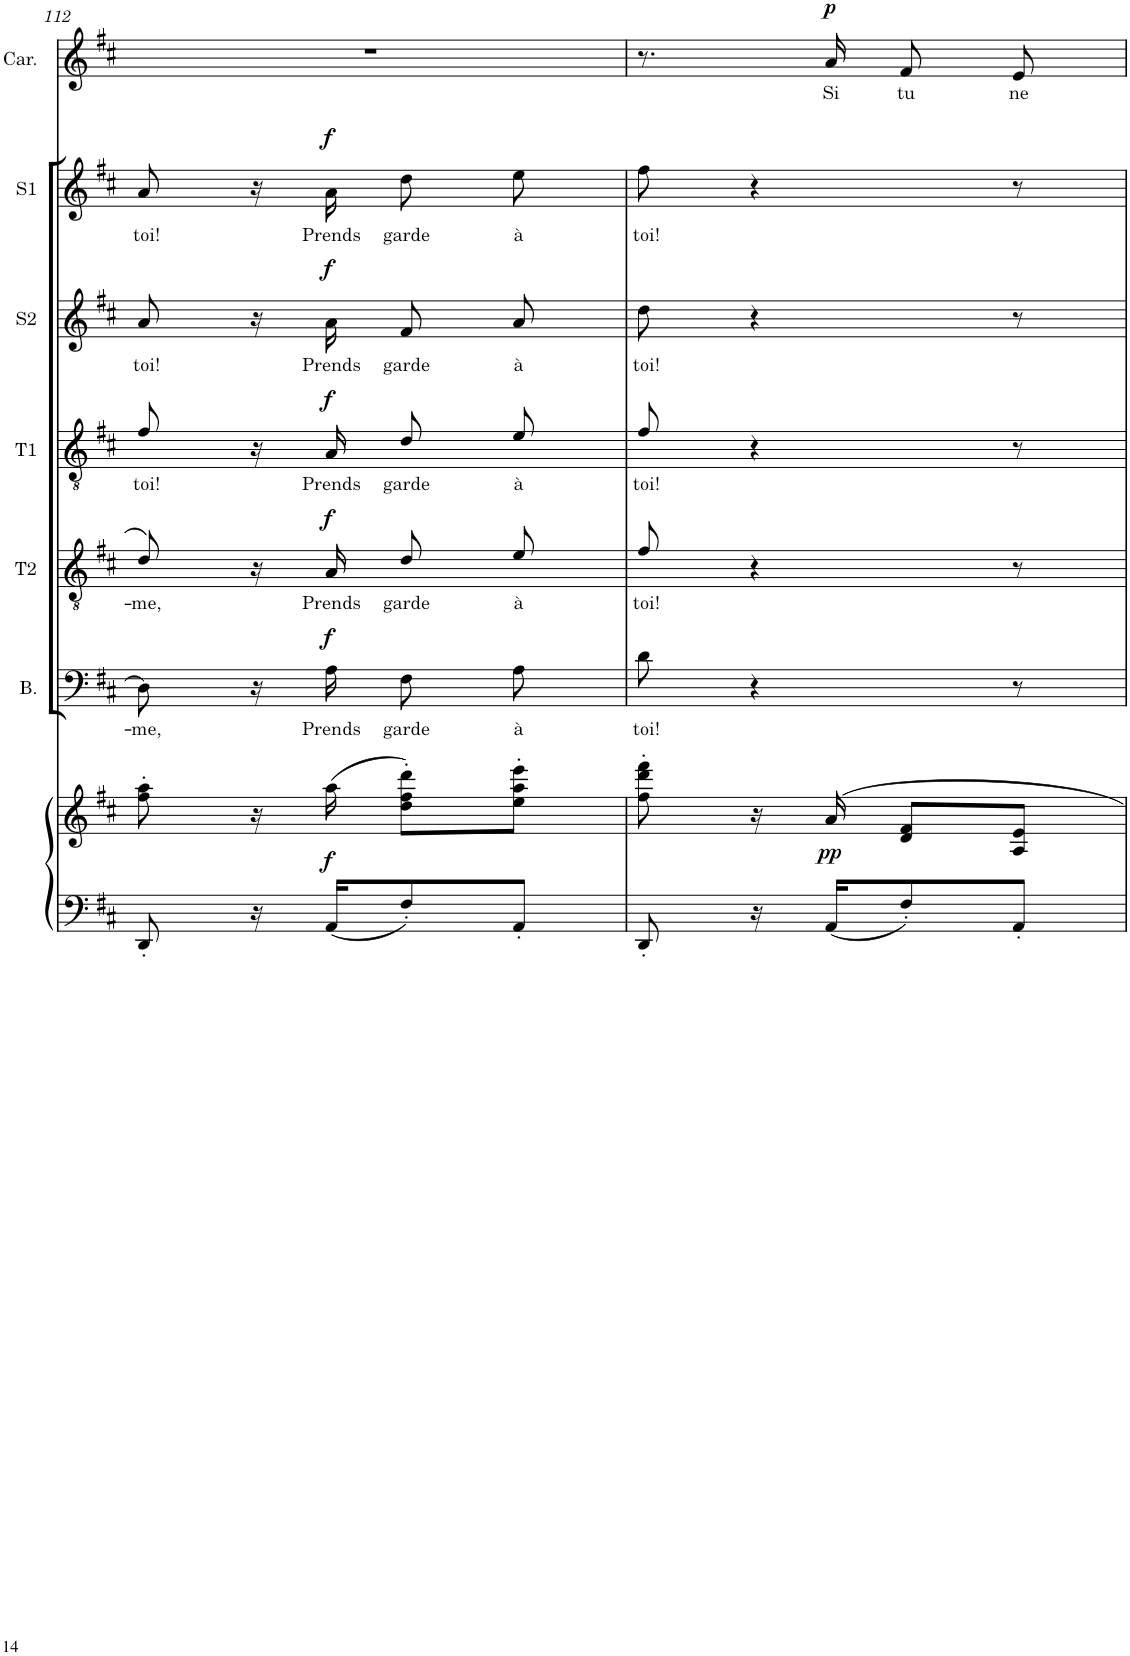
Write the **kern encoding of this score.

**kern	**kern	**dynam	**kern	**text	**dynam	**kern	**text	**dynam	**kern	**text	**dynam	**kern	**text	**dynam	**kern	**text	**dynam	**kern	**text	**dynam
*part7	*part7	*part7	*part6	*part6	*part6	*part5	*part5	*part5	*part4	*part4	*part4	*part3	*part3	*part3	*part2	*part2	*part2	*part1	*part1	*part1
*staff8	*staff7	*staff7/8	*staff6	*staff6	*staff6	*staff5	*staff5	*staff5	*staff4	*staff4	*staff4	*staff3	*staff3	*staff3	*staff2	*staff2	*staff2	*staff1	*staff1	*staff1
*I"Midi_1	*	*	*I"Basse	*	*	*I"Ténor 2	*	*	*I"Ténor 1	*	*	*I"Soprano 2	*	*	*I"Soprano 1	*	*	*I"Carmen	*	*
*	*	*	*I'B.	*	*	*I'T2	*	*	*I'T1	*	*	*I'S2	*	*	*I'S1	*	*	*I'Car.	*	*
!!LO:PB:g=z
*clefF4	*clefG2	*	*clefF4	*	*	*clefGv2	*	*	*clefGv2	*	*	*clefG2	*	*	*clefG2	*	*	*clefG2	*	*
*k[f#c#]	*k[f#c#]	*	*k[f#c#]	*	*	*k[f#c#]	*	*	*k[f#c#]	*	*	*k[f#c#]	*	*	*k[f#c#]	*	*	*k[f#c#]	*	*
*M2/4	*M2/4	*	*M2/4	*	*	*M2/4	*	*	*M2/4	*	*	*M2/4	*	*	*M2/4	*	*	*M2/4	*	*
=112	=112	=112	=112	=112	=112	=112	=112	=112	=112	=112	=112	=112	=112	=112	=112	=112	=112	=112	=112	=112
!	!	!	!	!LO:LY:b	!	!	!LO:LY:b	!	!	!LO:LY:b	!	!	!LO:LY:b	!	!	!LO:LY:b	!	!	!	!
8DD'/	8ff#\' 8aa\'	.	8D\]	-me,	.	8d/	-me,	.	8f#/	toi!	.	8a/	toi!	.	8a/	toi!	.	2r	.	.
16r	16r	.	16r	.	.	16r	.	.	16r	.	.	16r	.	.	16r	.	.	.	.	.
!	!	!LO:DY:b	!	!LO:LY:b	!LO:DY:a	!	!LO:LY:b	!LO:DY:a	!	!LO:LY:b	!LO:DY:a	!	!LO:LY:b	!LO:DY:a	!	!LO:LY:b	!LO:DY:a	!	!	!
16AA/KL	(>16aa\	f	16A\	Prends	f	16A/	Prends	f	16A/	Prends	f	16a\	Prends	f	16a\	Prends	f	.	.	.
!	!	!	!	!LO:LY:b	!	!	!LO:LY:b	!	!	!LO:LY:b	!	!	!LO:LY:b	!	!	!LO:LY:b	!	!	!	!
8F#'/	8dd\' 8ff#\' 8ddd\'L)	.	8F#\L	garde	.	8d/L	garde	.	8d/L	garde	.	8f#/L	garde	.	8dd\L	garde	.	.	.	.
!	!	!	!	!LO:LY:b	!	!	!LO:LY:b	!	!	!LO:LY:b	!	!	!LO:LY:b	!	!	!LO:LY:b	!	!	!	!
8AA'/J	8ee\' 8aa\' 8eee\'J	.	8A\J	à	.	8e/J	à	.	8e/J	à	.	8a/J	à	.	8ee\J	à	.	.	.	.
=113	=113	=113	=113	=113	=113	=113	=113	=113	=113	=113	=113	=113	=113	=113	=113	=113	=113	=113	=113	=113
!	!	!	!	!LO:LY:b	!	!	!LO:LY:b	!	!	!LO:LY:b	!	!	!LO:LY:b	!	!	!LO:LY:b	!	!	!	!
8DD'/	8ff#\' 8ddd\' 8fff#\'	.	8d\	toi!	.	8f#/	toi!	.	8f#/	toi!	.	8dd\	toi!	.	8ff#\	toi!	.	8.r	.	.
16r	16r	.	4r	.	.	4r	.	.	4r	.	.	4r	.	.	4r	.	.	.	.	.
!	!	!LO:DY:b	!	!	!	!	!	!	!	!	!	!	!	!	!	!	!	!	!LO:LY:b	!LO:DY:a
16AA/KL	16a/	pp	.	.	.	.	.	.	.	.	.	.	.	.	.	.	.	16a/	Si	p
!	!	!	!	!	!	!	!	!	!	!	!	!	!	!	!	!	!	!	!LO:LY:b	!
8F#'/	8d/ 8f#/L	.	.	.	.	.	.	.	.	.	.	.	.	.	.	.	.	8f#/L	tu	.
!	!	!	!	!	!	!	!	!	!	!	!	!	!	!	!	!	!	!	!LO:LY:b	!
8AA'/J	8A/ 8e/J	.	8r	.	.	8r	.	.	8r	.	.	8r	.	.	8r	.	.	8e/J	ne	.
=	=	=	=	=	=	=	=	=	=	=	=	=	=	=	=	=	=	=	=	=
*-	*-	*-	*-	*-	*-	*-	*-	*-	*-	*-	*-	*-	*-	*-	*-	*-	*-	*-	*-	*-
